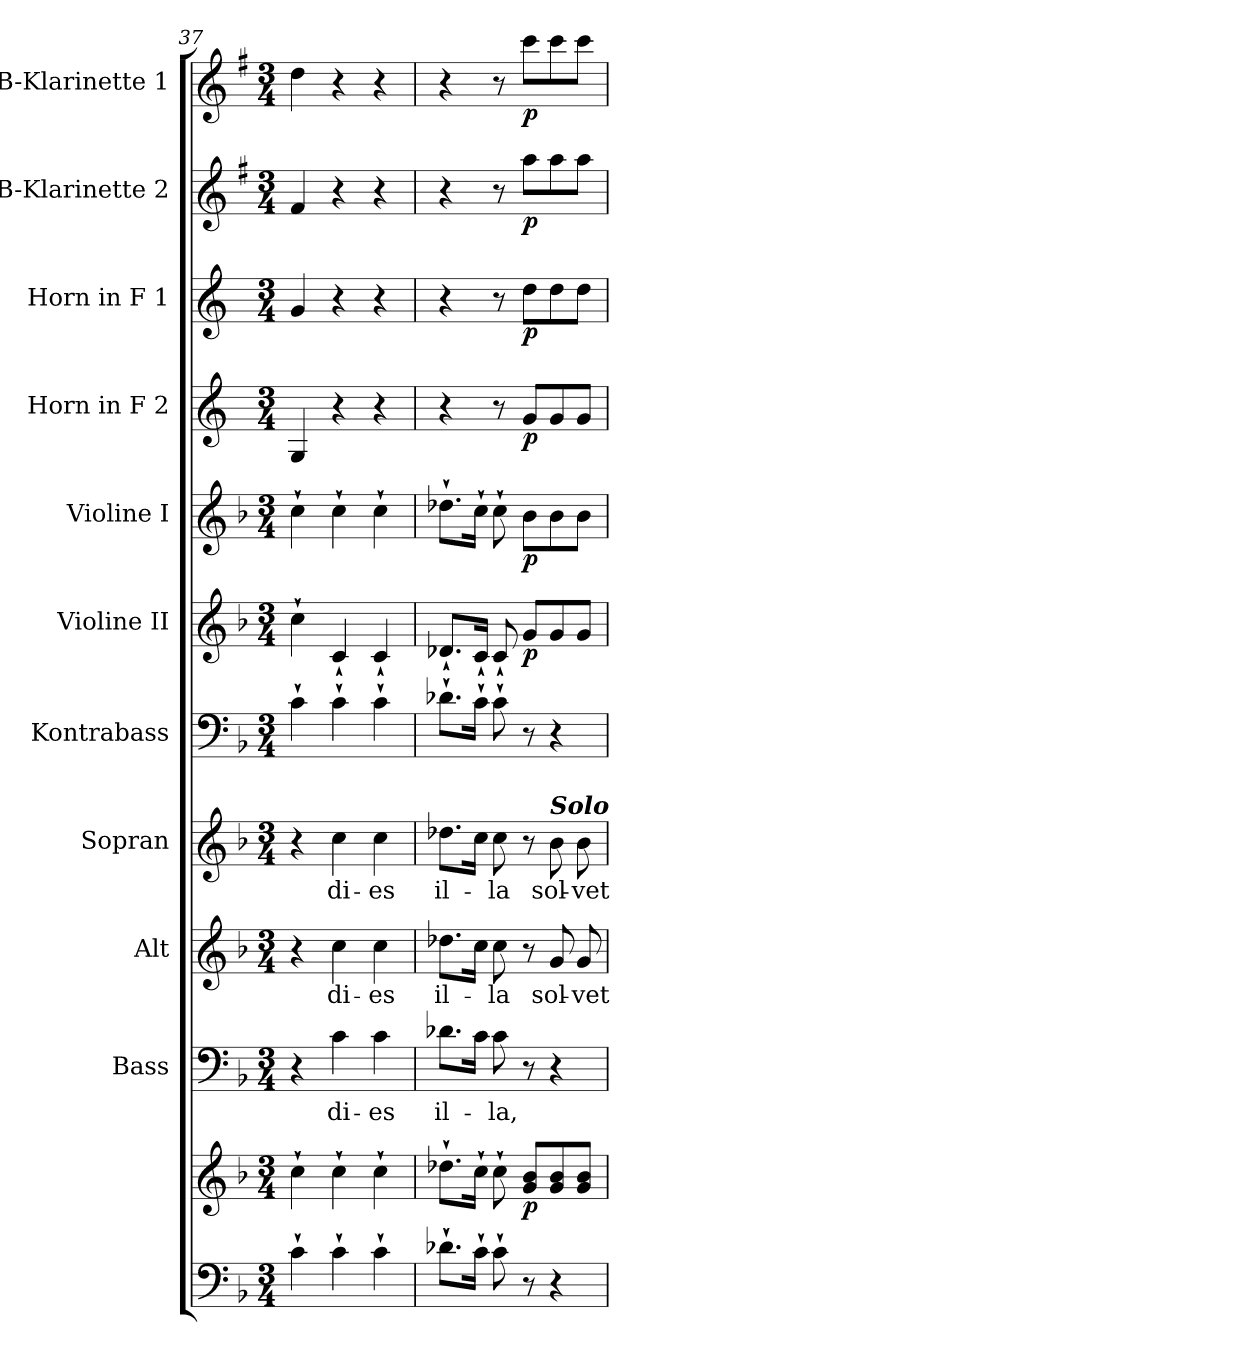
**kern	**kern	**dynam	**kern	**text	**kern	**text	**kern	**text	**kern	**kern	**dynam	**kern	**dynam	**kern	**dynam	**kern	**dynam	**kern	**dynam	**kern	**dynam
*part11	*part11	*part11	*part10	*part10	*part9	*part9	*part8	*part8	*part7	*part6	*part6	*part5	*part5	*part4	*part4	*part3	*part3	*part2	*part2	*part1	*part1
*staff12	*staff11	*staff11/12	*staff10	*staff10	*staff9	*staff9	*staff8	*staff8	*staff7	*staff6	*staff6	*staff5	*staff5	*staff4	*staff4	*staff3	*staff3	*staff2	*staff2	*staff1	*staff1
*	*	*	*I"Bass	*	*I"Alt	*	*I"Sopran	*	*I"Kontrabass	*I"Violine II	*	*I"Violine I	*	*I"Horn in F 2	*	*I"Horn in F 1	*	*I"B-Klarinette 2	*	*I"B-Klarinette 1	*
*	*	*	*I'B.	*	*I'A.	*	*I'S.	*	*I'Kb.	*I'Vl. II	*	*I'Vl. I	*	*	*	*	*	*I'B Kl. 2	*	*I'B Kl. 1	*
*clefF4	*clefG2	*	*clefF4	*	*clefG2	*	*clefG2	*	*clefF4	*clefG2	*	*clefG2	*	*clefG2	*	*clefG2	*	*clefG2	*	*clefG2	*
*	*	*	*	*	*	*	*	*	*ITrd7c12	*	*	*	*	*ITrd4c7	*	*ITrd4c7	*	*ITrd1c2	*	*ITrd1c2	*
*k[b-]	*k[b-]	*	*k[b-]	*	*k[b-]	*	*k[b-]	*	*k[b-]	*k[b-]	*	*k[b-]	*	*k[b-]	*	*k[b-]	*	*k[b-]	*	*k[b-]	*
*F:	*F:	*	*F:	*	*F:	*	*F:	*	*F:	*F:	*	*F:	*	*F:	*	*F:	*	*F:	*	*F:	*
*M3/4	*M3/4	*	*M3/4	*	*M3/4	*	*M3/4	*	*M3/4	*M3/4	*	*M3/4	*	*M3/4	*	*M3/4	*	*M3/4	*	*M3/4	*
=37	=37	=37	=37	=37	=37	=37	=37	=37	=37	=37	=37	=37	=37	=37	=37	=37	=37	=37	=37	=37	=37
4c`>\	4cc`>\	.	4r	.	4r	.	4r	.	4C`>\	4cc`>\	.	4cc`>\	.	4C/	.	4c/	.	4e/	.	4cc\	.
!	!	!	!	!LO:LY:b	!	!LO:LY:b	!	!LO:LY:b	!	!	!	!	!	!	!	!	!	!	!	!	!
4c`>\	4cc`>\	.	4c\	di-	4cc\	di-	4cc\	di-	4C`>\	4c`</	.	4cc`>\	.	4r	.	4r	.	4r	.	4r	.
!	!	!	!	!LO:LY:b	!	!LO:LY:b	!	!LO:LY:b	!	!	!	!	!	!	!	!	!	!	!	!	!
4c`>\	4cc`>\	.	4c\	-es	4cc\	-es	4cc\	-es	4C`>\	4c`</	.	4cc`>\	.	4r	.	4r	.	4r	.	4r	.
=38	=38	=38	=38	=38	=38	=38	=38	=38	=38	=38	=38	=38	=38	=38	=38	=38	=38	=38	=38	=38	=38
!	!	!	!	!LO:LY:b	!	!LO:LY:b	!	!LO:LY:b	!	!	!	!	!	!	!	!	!	!	!	!	!
8.d-X`>\L	8.dd-X`>\L	.	8.d-X\L	il-	8.dd-X\L	il-	8.dd-X\L	il-	8.D-X`>\L	8.d-X`</L	.	8.dd-X`>\L	.	4r	.	4r	.	4r	.	4r	.
16c`>\Jk	16cc`>\Jk	.	16c\Jk	.	16cc\Jk	.	16cc\Jk	.	16C`>\Jk	16c`</Jk	.	16cc`>\Jk	.	.	.	.	.	.	.	.	.
!	!	!	!	!LO:LY:b	!	!LO:LY:b	!	!LO:LY:b	!	!	!	!	!	!	!	!	!	!	!	!	!
8c`>\	8cc`>\	.	8c\	-la,	8cc\	-la	8cc\	-la	8C`>\	8c`</	.	8cc`>\	.	8r	.	8r	.	8r	.	8r	.
!	!	!LO:DY:b	!	!	!	!	!	!	!	!	!LO:DY:b	!	!LO:DY:b	!	!LO:DY:b	!	!LO:DY:b	!	!LO:DY:b	!	!LO:DY:b
8r	8g/ 8b-/L	p	8r	.	8r	.	8r	.	8r	8g/L	p	8b-\L	p	8c/L	p	8g\L	p	8gg\L	p	8bb-\L	p
!	!	!	!	!	!	!	!LO:TX:a:Bi:t=Solo	!	!	!	!	!	!	!	!	!	!	!	!	!	!
!	!	!	!	!	!	!LO:LY:b	!	!LO:LY:b	!	!	!	!	!	!	!	!	!	!	!	!	!
4r	8g/ 8b-/	.	4r	.	8g/	sol-	8b-\	sol-	4r	8g/	.	8b-\	.	8c/	.	8g\	.	8gg\	.	8bb-\	.
!	!	!	!	!	!	!LO:LY:b	!	!LO:LY:b	!	!	!	!	!	!	!	!	!	!	!	!	!
.	8g/ 8b-/J	.	.	.	8g/	-vet	8b-\	-vet	.	8g/J	.	8b-\J	.	8c/J	.	8g\J	.	8gg\J	.	8bb-\J	.
=	=	=	=	=	=	=	=	=	=	=	=	=	=	=	=	=	=	=	=	=	=
*-	*-	*-	*-	*-	*-	*-	*-	*-	*-	*-	*-	*-	*-	*-	*-	*-	*-	*-	*-	*-	*-
